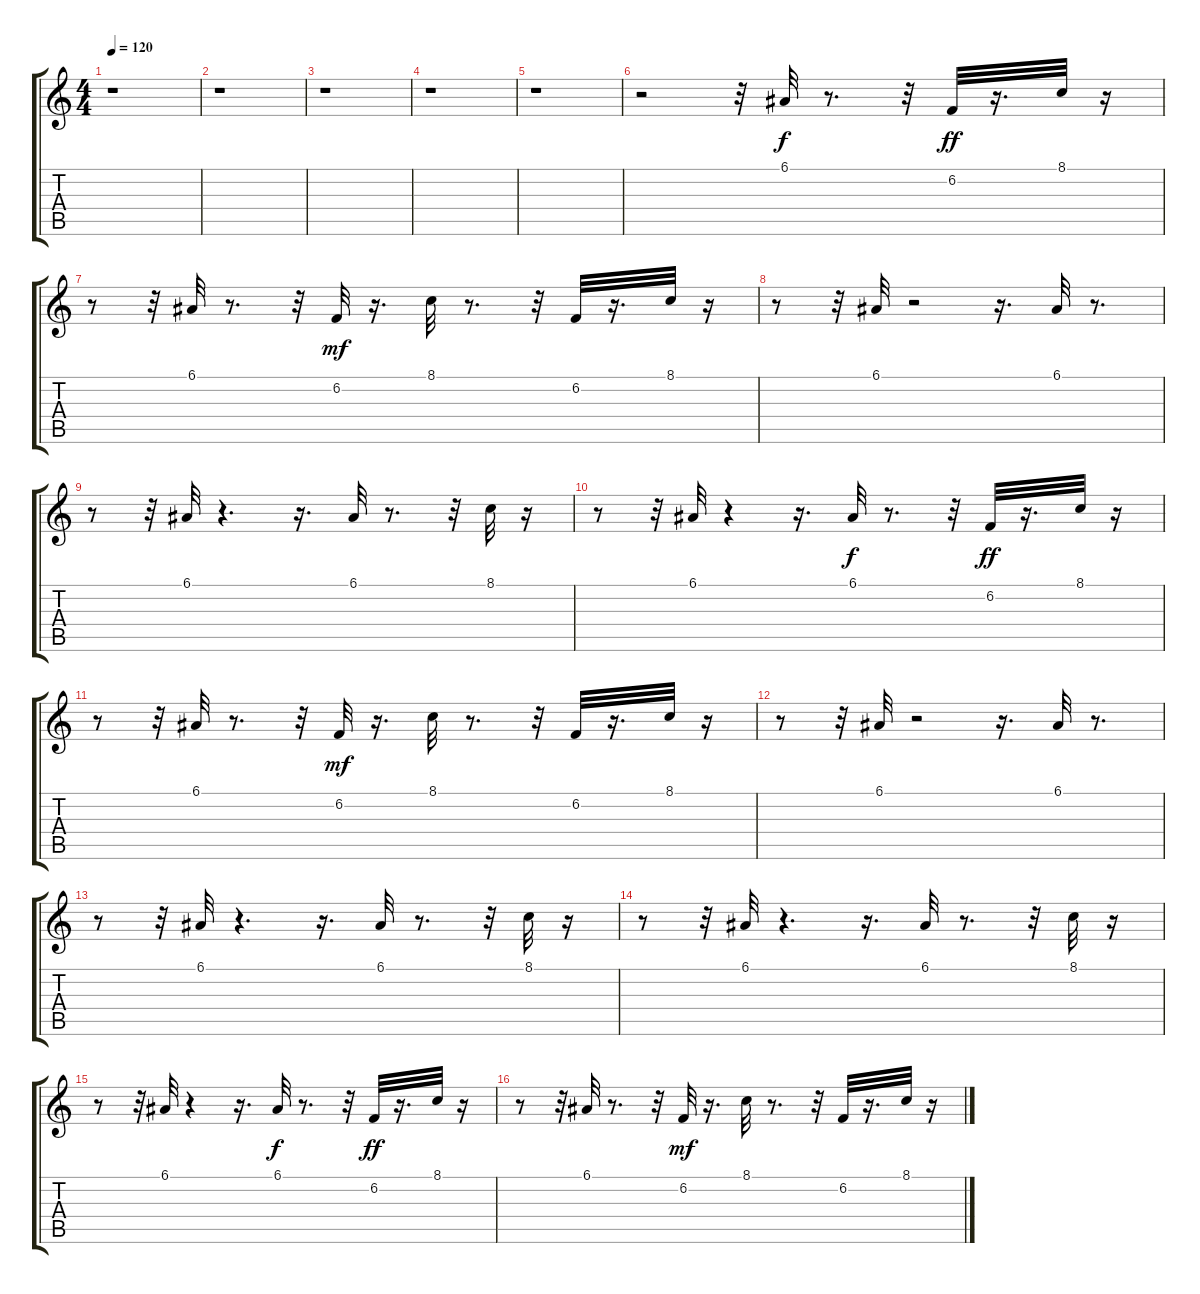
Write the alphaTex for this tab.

\track "" {instrument fx1rain}
\staff {score tabs}
\tuning (E4 B3 G3 D3 A2 E2) {hide}
\ts (4 4)
\tempo 120
\clef g2
\ks c
r.1{dy mf} |
r.1 |
r.1 |
r.1 |
r.1 |
r.2 r.32 6.1.32{dy f} r.8{d} r.32 6.2.32{dy ff} r.16{d} 8.1.32 r.16 |
r.8 r.32 6.1.32 r.8{d} r.32 6.2.32{dy mf} r.16{d} 8.1.32 r.8{d} r.32 6.2.32 r.16{d} 8.1.32 r.16 |
r.8 r.32 6.1.32 r.2 r.16{d} 6.1.32 r.8{d} |
r.8 r.32 6.1.32 r.4{d} r.16{d} 6.1.32 r.8{d} r.32 8.1.32 r.16 |
r.8 r.32 6.1.32 r.4 r.16{d} 6.1.32{dy f} r.8{d} r.32 6.2.32{dy ff} r.16{d} 8.1.32 r.16 |
r.8 r.32 6.1.32 r.8{d} r.32 6.2.32{dy mf} r.16{d} 8.1.32 r.8{d} r.32 6.2.32 r.16{d} 8.1.32 r.16 |
r.8 r.32 6.1.32 r.2 r.16{d} 6.1.32 r.8{d} |
r.8 r.32 6.1.32 r.4{d} r.16{d} 6.1.32 r.8{d} r.32 8.1.32 r.16 |
r.8 r.32 6.1.32 r.4{d} r.16{d} 6.1.32 r.8{d} r.32 8.1.32 r.16 |
r.8 r.32 6.1.32 r.4 r.16{d} 6.1.32{dy f} r.8{d} r.32 6.2.32{dy ff} r.16{d} 8.1.32 r.16 |
r.8 r.32 6.1.32 r.8{d} r.32 6.2.32{dy mf} r.16{d} 8.1.32 r.8{d} r.32 6.2.32 r.16{d} 8.1.32 r.16
